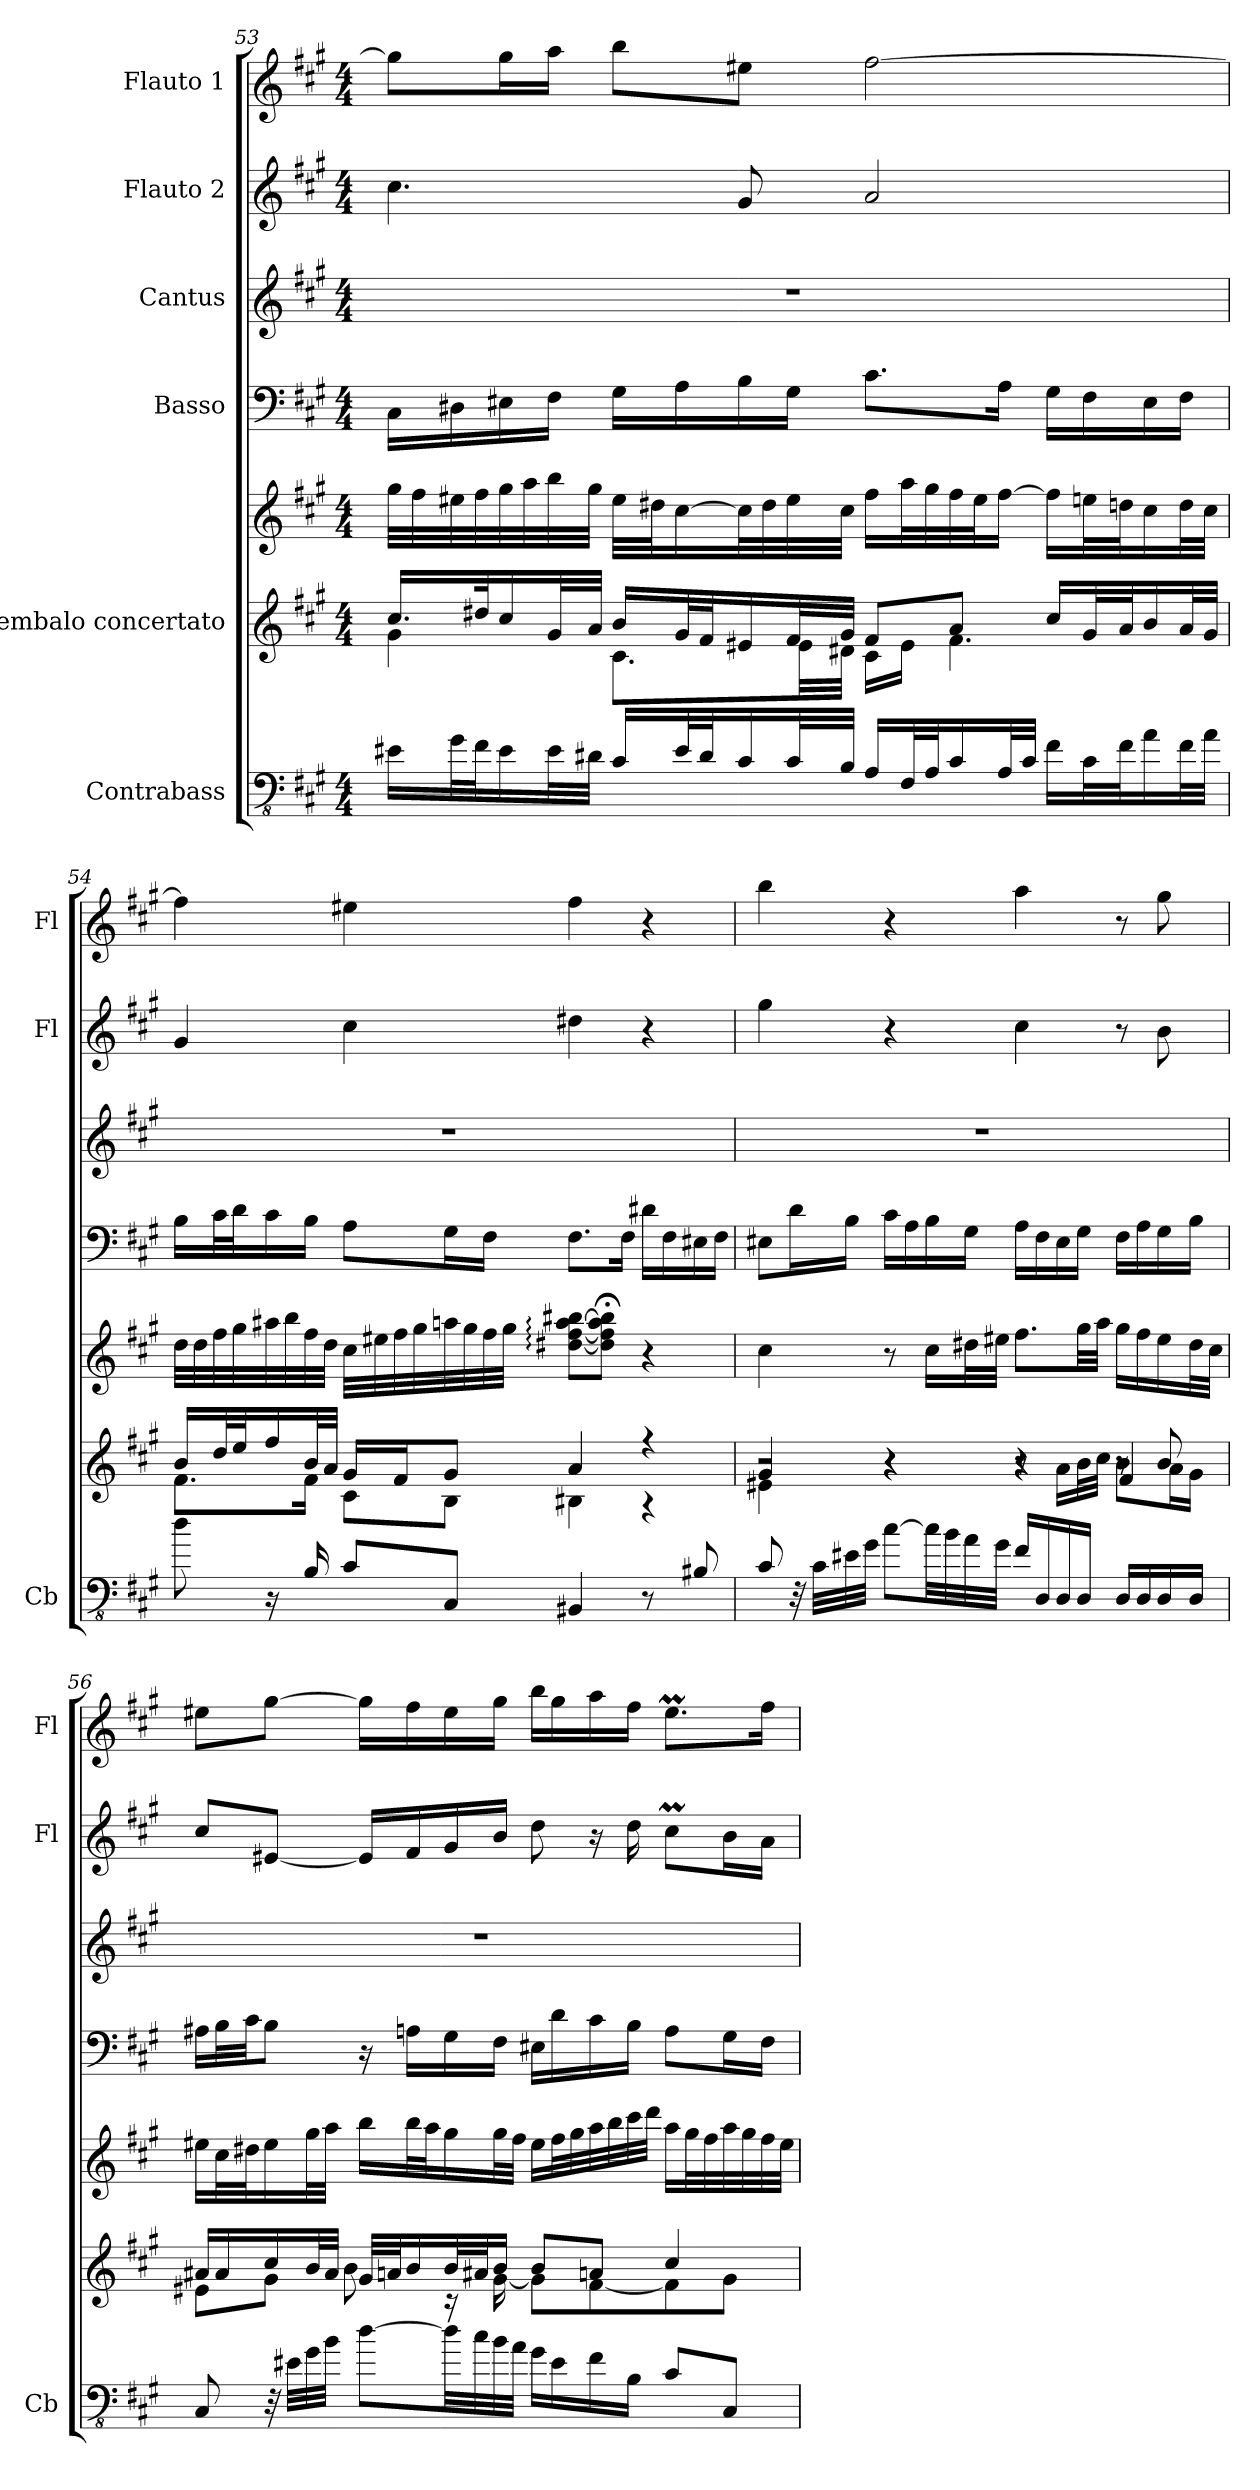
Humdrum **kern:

**kern	**kern	**kern	**kern	**kern	**kern	**kern
*part6	*part5	*part5	*part4	*part3	*part2	*part1
*staff7	*staff6	*staff5	*staff4	*staff3	*staff2	*staff1
*I"Contrabass	*I"Cembalo concertato	*	*I"Basso	*I"Cantus	*I"Flauto 2	*I"Flauto 1
*I'Cb	*	*	*	*	*I'Fl	*I'Fl
!!LO:LB:g=z
*clefFv4	*clefG2	*clefG2	*clefF4	*clefG2	*clefG2	*clefG2
*ITrd7c12	*	*	*	*	*	*
*k[f#c#g#]	*k[f#c#g#]	*k[f#c#g#]	*k[f#c#g#]	*k[f#c#g#]	*k[f#c#g#]	*k[f#c#g#]
*M4/4	*M4/4	*M4/4	*M4/4	*M4/4	*M4/4	*M4/4
=53	=53	=53	=53	=53	=53	=53
*	*^	*	*	*	*	*
16EE#X\LL	16.cc#/LL	4g#\	32gg#\LLL	16C#\LL	1r	4.cc#\	8gg#\L]
.	.	.	32ff#\	.	.	.	.
32GG#\L	.	.	32ee#X\	16D#X\	.	.	.
32FF#\J	32dd#X/K	.	32ff#\	.	.	.	.
16EE#\	16cc#/	.	32gg#\	16E#X\	.	.	16gg#\L
.	.	.	32aa\	.	.	.	.
32EE#\L	32g#/L	.	32bb\	16F#\JJ	.	.	16aa\JJ
32DD#X\JJJ	32a/JJJ	.	32gg#\JJJ	.	.	.	.
16CC#/LL	16b/LL	8.c#\L	32ee#\LLL	16G#\LL	.	.	8bb\L
.	.	.	32dd#X\J	.	.	.	.
32EE#/L	32g#/L	.	[16cc#\	16A\	.	.	.
32DD#/J	32f#/J	.	.	.	.	.	.
16CC#/	16e#X/	.	32cc#\L]	16B\	.	8g#/	8ee#X\J
.	.	.	32dd#\	.	.	.	.
32CC#/L	32f#/L	32e#\LL	32ee#\	16G#\JJ	.	.	.
32BBB/JJJ	32g#/JJJ	32d#X\JJJ	32cc#\JJJ	.	.	.	.
16AAA/LL	8f#/L	16c#\LL	16ff#\LL	8.c#\L	.	2a/	[2ff#\
32FFF#/L	.	16e#\JJ	32aa\L	.	.	.	.
32AAA/J	.	.	32gg#\	.	.	.	.
16CC#/	8a/J	4.f#\	32ff#\	.	.	.	.
.	.	.	32ee#\J	.	.	.	.
32AAA/L	.	.	[16ff#\JJ	16A\Jk	.	.	.
32CC#/JJJ	.	.	.	.	.	.	.
16FF#\LL	16cc#/LL	.	16ff#\LL]	16G#\LL	.	.	.
32CC#\L	32g#/L	.	32een\L	16F#\	.	.	.
32FF#\J	32a/J	.	32ddn\J	.	.	.	.
16AA\	16b/	.	16cc#\	16E#\	.	.	.
32FF#\L	32a/L	.	32dd\L	16F#\JJ	.	.	.
32AA\JJJ	32g#/JJJ	.	32cc#\JJJ	.	.	.	.
!!LO:PB:g=z
=54	=54	=54	=54	=54	=54	=54	=54
8D\	16b/LL	8.f#\L	32dd\LLL	16B\LL	1r	4g#/	4ff#\]
.	.	.	32dd\	.	.	.	.
.	32dd/L	.	32ff#\	32c#\L	.	.	.
.	32ee/J	.	32gg#\	32d\J	.	.	.
16r	16ff#/	.	32aa#X\	16c#\	.	.	.
.	.	.	32bb\	.	.	.	.
16BBB/	32b/L	16f#\Jk	32ff#\	16B\JJ	.	.	.
.	32a/JJJ	.	32dd\JJJ	.	.	.	.
8CC#/L	16g#/LL	8c#\L	32cc#\LLL	8A\L	.	4cc#\	4ee#X\
.	.	.	32ee#X\	.	.	.	.
.	16f#/J	.	32ff#\	.	.	.	.
.	.	.	32gg#\	.	.	.	.
8CCC#/J	8g#/J	8B\J	32aan\	16G#\L	.	.	.
.	.	.	32gg#\	.	.	.	.
.	.	.	32ff#\	16F#\JJ	.	.	.
.	.	.	32gg#\JJJ	.	.	.	.
4BBBB#X/	4a/	4B#X\	[8dd#X\: [8ff#\: [8aa\: [8bb#X\:L	8.F#\L	.	4dd#X\	4ff#\
.	.	.	8dd#\];< 8ff#\];< 8aa\];< 8bb#\];<J	.	.	.	.
.	.	.	.	16F#\Jk	.	.	.
*	*	*	*	*	*	*	*MM52
8r	4r	4r	4r	16d#X\LL	.	4r	4r
.	.	.	.	16F#\	.	.	.
8BBB#X/	.	.	.	16E#X\	.	.	.
.	.	.	.	16F#\JJ	.	.	.
!!LO:LB:g=z
=55	=55	=55	=55	=55	=55	=55	=55
*	*	*^	*	*	*	*	*
8CC#/	4g#/	4e#X\	2r	4cc#\	8E#X\L	1r	4gg#\	4bb\
32r	.	.	.	.	16d\L	.	.	.
32CC#\LLL	.	.	.	.	.	.	.	.
32EE#X\	.	.	.	.	16B\JJ	.	.	.
32GG#\JJJ	.	.	.	.	.	.	.	.
[8C#\L	4r	4r	.	8r	16c#\LL	.	4r	4r
.	.	.	.	.	16A\	.	.	.
32C#\LL]	.	.	.	16cc#\LL	16B\	.	.	.
32BB\	.	.	.	.	.	.	.	.
32AA\	.	.	.	32dd#X\L	16G#\JJ	.	.	.
32GG#\JJJ	.	.	.	32ee#X\JJJ	.	.	.	.
16FF#/LL	4r	8r	4r	8.ff#\L	16A\LL	.	4cc#\	4aa\
16DDD/	.	.	.	.	16F#\	.	.	.
16DDD/	.	16a\LL	.	.	16E#\	.	.	.
16DDD/JJ	.	32b\L	.	32gg#\LL	16G#\JJ	.	.	.
.	.	32cc#\JJJ	.	32aa\JJJ	.	.	.	.
16DDD/LL	8r	8b\L	4f#/	16gg#\LL	16F#\LL	.	8r	8r
16DDD/	.	.	.	16ff#\	16A\	.	.	.
16DDD/	8b/	16a\L	.	16ee#\	16G#\	.	8b\	8gg#\
16DDD/JJ	.	16g#\JJ	.	32dd#\L	16B\JJ	.	.	.
.	.	.	.	32cc#\JJJ	.	.	.	.
*	*	*v	*v	*	*	*	*	*
!!LO:PB:g=z
=56	=56	=56	=56	=56	=56	=56	=56
8CCC#/	16a#X/LL	8e#X\L	16ee#X\LL	16A#X\LL	1r	8cc#/L	8ee#X\L
.	16a#/	.	32cc#\L	32B\L	.	.	.
.	.	.	32dd#X\J	32c#\JJ	.	.	.
32r	16cc#/	8g#\J	16ee#\	8B\J	.	[8e#X/J	[8gg#\J
32EE#X\LLL	.	.	.	.	.	.	.
32GG#\	32b/L	.	32gg#\L	.	.	.	.
32BB\JJJ	32a#/JJJ	.	32aa\JJJ	.	.	.	.
[8D\L	32g#/LLL	8b\	16bb\LL	16r	.	16e#/LL]	16gg#\LL]
.	32an/J	.	.	.	.	.	.
.	16b/	.	32bb\L	16An\LL	.	16f#/	16ff#\
.	.	.	32aa\J	.	.	.	.
32D\LL]	32b/L	16r	16gg#\	16G#\	.	16g#/	16ee#\
32C#\	32a#X/J	.	.	.	.	.	.
32BB\	16b/JJ	[16g#\	32gg#\L	16F#\JJ	.	16b/JJ	16gg#\JJ
32AA\JJJ	.	.	32ff#\JJJ	.	.	.	.
16GG#\LL	8b/L	8g#\L]	16ee#\LL	16E#X\LL	.	8dd\	16bb\LL
16EE#\	.	.	32ff#\L	16d\	.	.	16gg#\
.	.	.	32gg#\	.	.	.	.
16FF#\	8an/J	[8f#\	32aa\	16c#\	.	16r	16aa\
.	.	.	32bb\	.	.	.	.
16BBB\JJ	.	.	32ccc#\	16B\JJ	.	16dd\	16ff#\JJ
.	.	.	32ddd\JJJ	.	.	.	.
8CC#/L	4cc#/	8f#\]	16aa\LL	8A\L	.	8cc#m\L	8.ee#m\L
.	.	.	32gg#\L	.	.	.	.
.	.	.	32ff#\	.	.	.	.
8CCC#/J	.	8g#\J	32aa\	16G#\L	.	16b\L	.
.	.	.	32gg#\	.	.	.	.
.	.	.	32ff#\	16F#\JJ	.	16a\JJ	16ff#\Jk
.	.	.	32ee#\JJJ	.	.	.	.
*	*v	*v	*	*	*	*	*
=	=	=	=	=	=	=
*-	*-	*-	*-	*-	*-	*-
